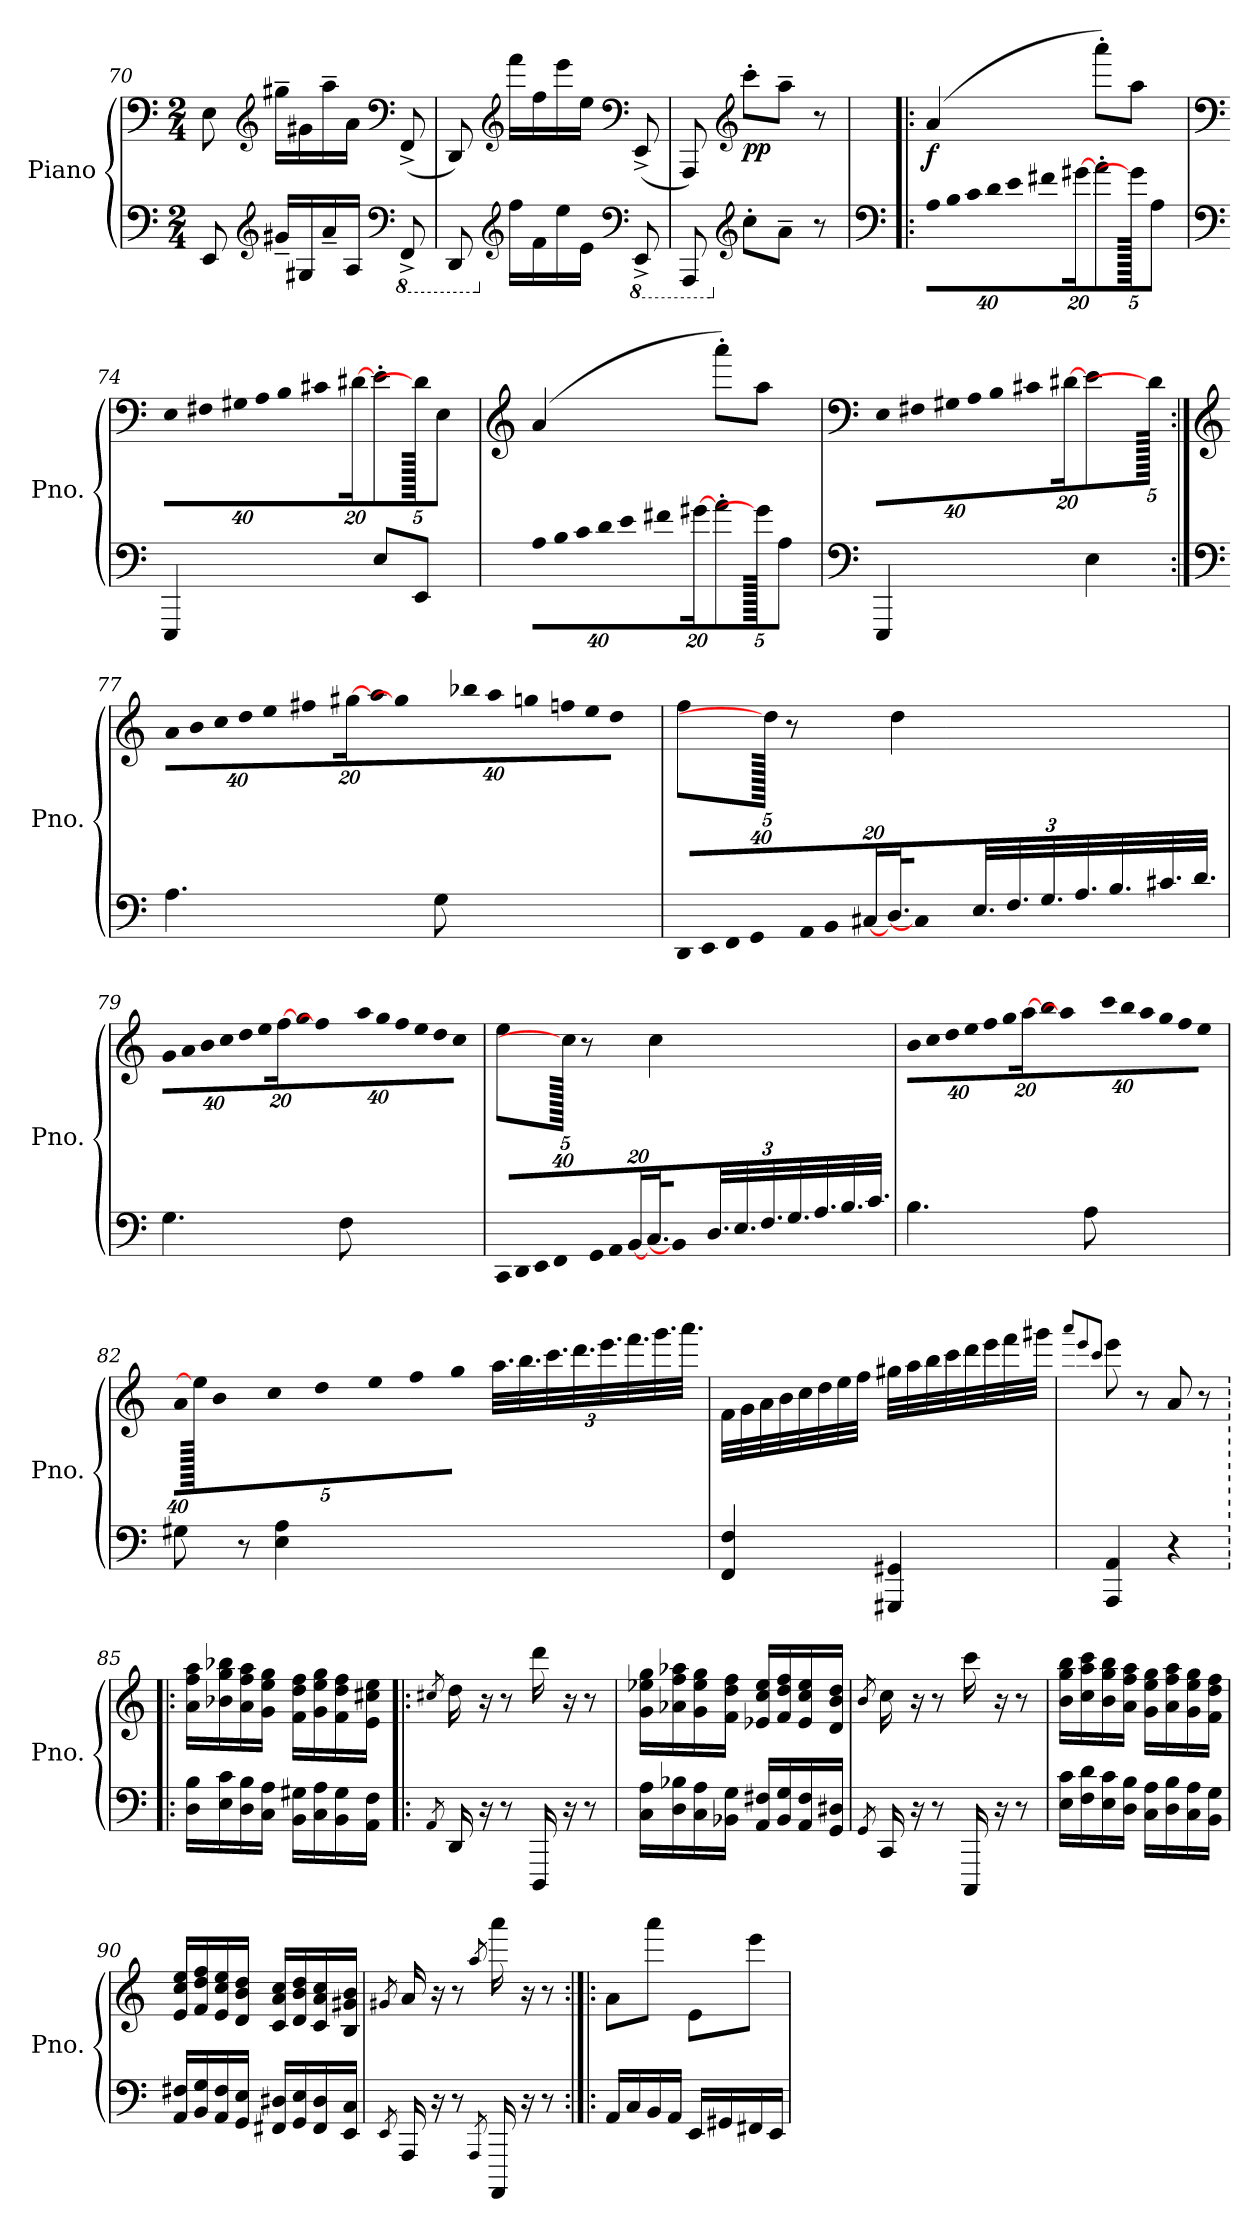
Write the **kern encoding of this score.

**kern	**kern	**dynam
*part1	*part1	*part1
*staff2	*staff1	*staff1/2
*I"Piano	*	*
*I'Pno.	*	*
!!LO:LB:g=z
*clefF4	*clefF4	*
*k[]	*k[]	*
*M2/4	*M2/4	*
=70	=70	=70
8EE/	8E\	.
*clefG2	*clefG2	*
16g#X~/LL	16gg#X~\LL	.
16G#X/	16g#X\	.
16a~/	16aa~\	.
16A/JJ	16a\JJ	.
*clefF4	*clefF4	*
*8ba	*	*
8FFF^/	(8FF^/	.
=71	=71	=71
8DDD/	8DD/)	.
*clefG2	*clefG2	*
*X8ba	*	*
16ff\LL	16fff\LL	.
16f\	16ff\	.
16ee\	16eee\	.
16e\JJ	16ee\JJ	.
*clefF4	*clefF4	*
*8ba	*	*
8EEE^/	(8EE^/	.
=72	=72	=72
8AAAA/	8AAA/)	.
*clefG2	*clefG2	*
*X8ba	*	*
!	!	!LO:DY:b
8cc'\L	8ccc'\L	pp
8a~\J	8aa~\J	.
8r	8r	.
!!LO:LB:g=z
=73!|:	=73!|:	=73!|:
*clefF4	*	*
*Xbrackettup	*	*
*	*MM150	*
!LO:N:vis=16	!	!LO:DY:b
640%23A\LL	(4a/	f
!LO:N:vis=16	!	!
640%23B\	.	.
!LO:N:vis=16	!	!
640%23c\	.	.
!LO:N:vis=16	!	!
640%23d\	.	.
!LO:N:vis=16	!	!
640%23e\	.	.
!LO:N:vis=16	!	!
640%23f#X\	.	.
[320%11g#X\JJ	.	.
8a'\L	8aaa'\L)	.
640g#\JJ]	8aa\J	.
8A\J	.	.
.	640ryy	.
=74	=74	=74
*clefF4	*clefF4	*
*	*Xbrackettup	*
!	!LO:N:vis=16	!
4EEE/	640%23E\LL	.
!	!LO:N:vis=16	!
.	640%23F#X\	.
!	!LO:N:vis=16	!
.	640%23G#X\	.
!	!LO:N:vis=16	!
.	640%23A\	.
!	!LO:N:vis=16	!
.	640%23B\	.
!	!LO:N:vis=16	!
.	640%23c#X\	.
.	[320%11d#X\JJ	.
8E/L	8e'\L	.
8EE/J	640d#\JJ]	.
.	8E\J	.
640ryy	.	.
=75	=75	=75
*	*clefG2	*
!LO:N:vis=16	!	!
640%23A\LL	(4a/	.
!LO:N:vis=16	!	!
640%23B\	.	.
!LO:N:vis=16	!	!
640%23c\	.	.
!LO:N:vis=16	!	!
640%23d\	.	.
!LO:N:vis=16	!	!
640%23e\	.	.
!LO:N:vis=16	!	!
640%23f#X\	.	.
[320%11g#X\JJ	.	.
8a'\L	8aaa'\L)	.
640g#\JJ]	8aa\J	.
8A\J	.	.
.	640ryy	.
!!LO:LB:g=z
=76	=76	=76
*clefF4	*clefF4	*
!	!LO:N:vis=16	!
4EEE/	640%23E\LL	.
!	!LO:N:vis=16	!
.	640%23F#X\	.
!	!LO:N:vis=16	!
.	640%23G#X\	.
!	!LO:N:vis=16	!
.	640%23A\	.
!	!LO:N:vis=16	!
.	640%23B\	.
!	!LO:N:vis=16	!
.	640%23c#X\	.
.	[320%11d#X\JJ	.
4E\	4e\	.
640ryy	640d#\JJ]	.
=77:|!	=77:|!	=77:|!
*clefF4	*clefG2	*
!	!LO:N:vis=16	!
4.A\	640%23a\LL	.
!	!LO:N:vis=16	!
.	640%23b\	.
!	!LO:N:vis=16	!
.	640%23cc\	.
!	!LO:N:vis=16	!
.	640%23dd\	.
!	!LO:N:vis=16	!
.	640%23ee\	.
!	!LO:N:vis=16	!
.	640%23ff#X\	.
.	[320%11gg#X\JJ	.
!	!LO:N:vis=16	!
.	640%23aa\LL	.
.	640gg#\JJ]	.
!	!LO:N:vis=16	!
.	640%23bb-X\	.
!	!LO:N:vis=16	!
.	640%23aa\	.
!	!LO:N:vis=16	!
.	640%23ggn\	.
8G\	.	.
!	!LO:N:vis=16	!
.	640%23ffn\	.
!	!LO:N:vis=16	!
.	640%23ee\	.
.	[320%11dd\JJ	.
640ryy	.	.
!!LO:LB:g=z
=78	=78	=78
!LO:N:vis=16	!	!
640%23DD/LL	8ff\	.
!LO:N:vis=16	!	!
640%23EE/	.	.
!LO:N:vis=16	!	!
640%23FF/	.	.
!LO:N:vis=16	!	!
640%23GG/	.	.
.	640dd\JJ]	.
.	8r	.
!LO:N:vis=16	!	!
640%23AA/	.	.
!LO:N:vis=16	!	!
640%23BB/	.	.
[320%11C#X/JJ	.	.
48.D\LLL	.	.
.	4dd\	.
640C#/JJ]	.	.
48.E\	.	.
48.F\	.	.
48.G\	.	.
48.A\	.	.
48.B\	.	.
48.c#X\	.	.
48.d\JJJ	.	.
=79	=79	=79
!	!LO:N:vis=16	!
4.G\	640%23g\LL	.
!	!LO:N:vis=16	!
.	640%23a\	.
!	!LO:N:vis=16	!
.	640%23b\	.
!	!LO:N:vis=16	!
.	640%23cc\	.
!	!LO:N:vis=16	!
.	640%23dd\	.
!	!LO:N:vis=16	!
.	640%23ee\	.
.	[320%11ff\JJ	.
!	!LO:N:vis=16	!
.	640%23gg\LL	.
.	640ff\JJ]	.
!	!LO:N:vis=16	!
.	640%23aa\	.
!	!LO:N:vis=16	!
.	640%23gg\	.
!	!LO:N:vis=16	!
.	640%23ff\	.
8F\	.	.
!	!LO:N:vis=16	!
.	640%23ee\	.
!	!LO:N:vis=16	!
.	640%23dd\	.
.	[320%11cc\JJ	.
640ryy	.	.
=80	=80	=80
!LO:N:vis=16	!	!
640%23CC/LL	8ee\	.
!LO:N:vis=16	!	!
640%23DD/	.	.
!LO:N:vis=16	!	!
640%23EE/	.	.
!LO:N:vis=16	!	!
640%23FF/	.	.
.	640cc\JJ]	.
.	8r	.
!LO:N:vis=16	!	!
640%23GG/	.	.
!LO:N:vis=16	!	!
640%23AA/	.	.
[320%11BB/JJ	.	.
48.C\LLL	.	.
.	4cc\	.
640BB/JJ]	.	.
48.D\	.	.
48.E\	.	.
48.F\	.	.
48.G\	.	.
48.A\	.	.
48.B\	.	.
48.c\JJJ	.	.
!!LO:LB:g=z
=81	=81	=81
!	!LO:N:vis=16	!
4.B\	640%23b\LL	.
!	!LO:N:vis=16	!
.	640%23cc\	.
!	!LO:N:vis=16	!
.	640%23dd\	.
!	!LO:N:vis=16	!
.	640%23ee\	.
!	!LO:N:vis=16	!
.	640%23ff\	.
!	!LO:N:vis=16	!
.	640%23gg\	.
.	[320%11aa\JJ	.
!	!LO:N:vis=16	!
.	640%23bb\LL	.
.	640aa\JJ]	.
!	!LO:N:vis=16	!
.	640%23ccc\	.
!	!LO:N:vis=16	!
.	640%23bb\	.
!	!LO:N:vis=16	!
.	640%23aa\	.
8A\	.	.
!	!LO:N:vis=16	!
.	640%23gg\	.
!	!LO:N:vis=16	!
.	640%23ff\	.
.	[320%11ee\JJ	.
640ryy	.	.
=82	=82	=82
!	!LO:N:vis=16	!
8G#X\	640%23a\LL	.
.	640ee\JJ]	.
!	!LO:N:vis=16	!
.	640%23b\	.
!	!LO:N:vis=16	!
.	640%23cc\	.
!	!LO:N:vis=16	!
.	640%23dd\	.
8r	.	.
!	!LO:N:vis=16	!
.	640%23ee\	.
!	!LO:N:vis=16	!
.	640%23ff\	.
!	!LO:N:vis=16	!
.	640%23gg\JJ	.
4E\ 4A\	.	.
.	48.aa\LLL	.
.	48.bb\	.
.	48.ccc\	.
.	48.ddd\	.
.	48.eee\	.
.	48.fff\	.
.	48.ggg\	.
.	48.aaa\JJJ	.
320ryy	.	.
!!LO:PB:g=z
=83	=83	=83
4FF/ 4F/	32f\LLL	.
.	32g\	.
.	32a\	.
.	32b\	.
.	32cc\	.
.	32dd\	.
.	32ee\	.
.	32ff\JJJ	.
4GGG#X/ 4GG#X/	32gg#X\LLL	.
.	32aa\	.
.	32bb\	.
.	32ccc\	.
.	32ddd\	.
.	32eee\	.
.	32fff\	.
.	32ggg#X\JJJ	.
=84	=84	=84
.	8qaaa/L	.
.	8qeee/	.
.	8qccc/J	.
4AAA/ 4AA/	8eee\	.
.	8r	.
4r	8a/	.
.	8r	.
!!LO:LB:g=z
=85|!:	=85|!:	=85|!:
16D\ 16B\LL	16a\ 16ff\ 16aa\LL	.
16E\ 16c\	16b-X\ 16gg\ 16bb-X\	.
16D\ 16B\	16a\ 16ff\ 16aa\	.
16C\ 16A\JJ	16g\ 16ee\ 16gg\JJ	.
16BB\ 16G#X\LL	16f\ 16dd\ 16ff\LL	.
16C\ 16A\	16g\ 16ee\ 16gg\	.
16BB\ 16G#\	16f\ 16dd\ 16ff\	.
16AA\ 16F\JJ	16e\ 16cc#X\ 16ee\JJ	.
=86	=86	=86
8qAA/	8qcc#X/	.
16DD/	16dd\	.
16r	16r	.
8r	8r	.
16DDD/	16ddd\	.
16r	16r	.
8r	8r	.
=87	=87	=87
16C\ 16A\LL	16g\ 16ee-X\ 16gg\LL	.
16D\ 16B-X\	16a-X\ 16ff\ 16aa-X\	.
16C\ 16A\	16g\ 16ee-\ 16gg\	.
16BB-X\ 16G\JJ	16f\ 16dd\ 16ff\JJ	.
16AA/ 16F#X/LL	16e-X/ 16cc/ 16ee-/LL	.
16BB-/ 16G/	16f/ 16dd/ 16ff/	.
16AA/ 16F#/	16e-/ 16cc/ 16ee-/	.
16GG/ 16D#X/JJ	16d/ 16b/ 16dd/JJ	.
=88	=88	=88
8qGG/	8qb/	.
16CC/	16cc\	.
16r	16r	.
8r	8r	.
16CCC/	16ccc\	.
16r	16r	.
8r	8r	.
!!LO:LB:g=z
=89	=89	=89
16E\ 16c\LL	16b\ 16gg\ 16bb\LL	.
16F\ 16d\	16cc\ 16aa\ 16ccc\	.
16E\ 16c\	16b\ 16gg\ 16bb\	.
16D\ 16B\JJ	16a\ 16ff\ 16aa\JJ	.
16C\ 16A\LL	16g\ 16ee\ 16gg\LL	.
16D\ 16B\	16a\ 16ff\ 16aa\	.
16C\ 16A\	16g\ 16ee\ 16gg\	.
16BB\ 16G\JJ	16f\ 16dd\ 16ff\JJ	.
=90	=90	=90
16AA/ 16F#X/LL	16e/ 16cc/ 16ee/LL	.
16BB/ 16G/	16f/ 16dd/ 16ff/	.
16AA/ 16F#/	16e/ 16cc/ 16ee/	.
16GG/ 16E/JJ	16d/ 16b/ 16dd/JJ	.
16FF#X/ 16D#X/LL	16c/ 16a/ 16cc/LL	.
16GG/ 16E/	16d/ 16b/ 16dd/	.
16FF#/ 16D#/	16c/ 16a/ 16cc/	.
16EE/ 16C/JJ	16B/ 16g#X/ 16b/JJ	.
=91	=91	=91
8qEE/	8qg#X/	.
16AAA/	16a/	.
16r	16r	.
8r	8r	.
8qAAA/	8qaa/	.
16AAAA/	16aaa\	.
16r	16r	.
8r	8r	.
!!LO:LB:g=z
=92:|!|:	=92:|!|:	=92:|!|:
16AA/LL	8a\L	.
16C/	.	.
16BB/	8aaa\J	.
16AA/JJ	.	.
16EE/LL	8e\L	.
16GG#X/	.	.
16FF#X/	8eee\J	.
16EE/JJ	.	.
=	=	=
*-	*-	*-
